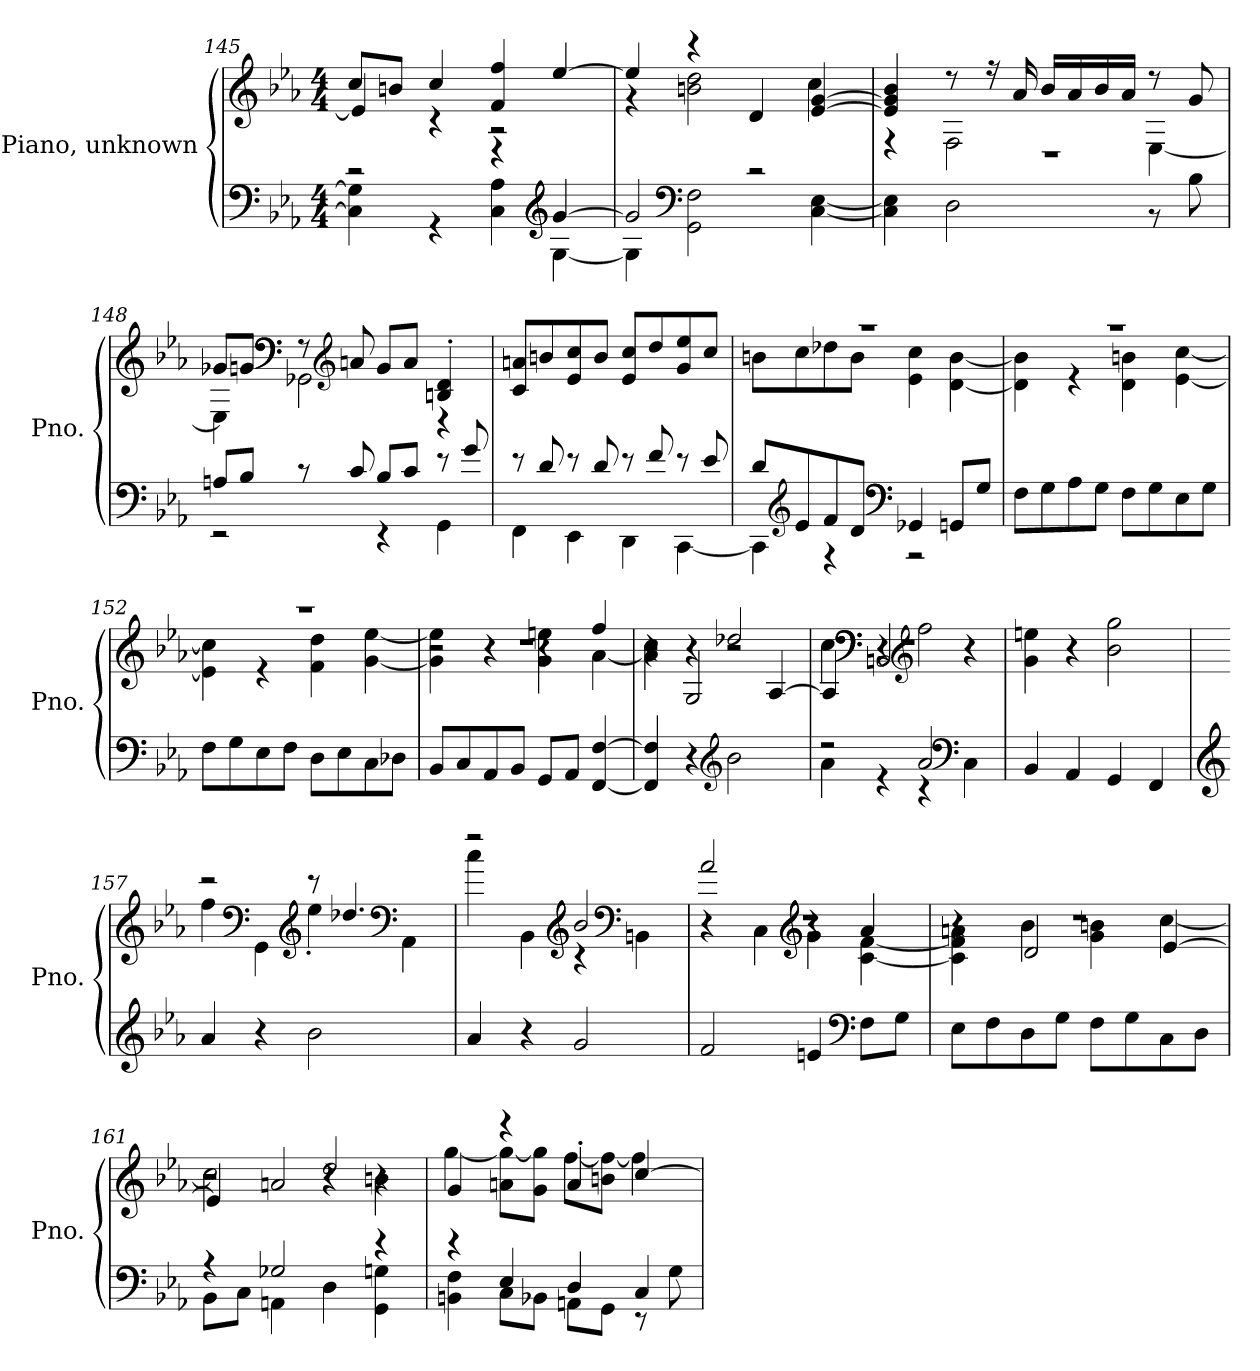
**kern	**kern
*part1	*part1
*staff2	*staff1
*I"Piano, unknown	*
*I'Pno.	*
*clefF4	*clefG2
*k[b-e-a-]	*k[b-e-a-]
*M4/4	*M4/4
=145	=145
*^	*^
2r	4C\] 4G\]	8cc/L	4e-/]
.	.	8bn/J	.
.	4r	4cc/	4r
4r	4C\ 4A-\	4f/ 4ff/	2r
*clefG2	*	*	*
[4g/	[4G\	[4ee-/	.
=146	=146	=146	=146
2g/]	4G\]	4ee-/]	4r
*clefF4	*	*	*
.	2GG\ 2F\	4r	2bn\ 2dd\
2r	.	4d/	.
.	[4C\ [4E-\	[4e-/ [4g/	4cc\
!!LO:LB:g=z	!!
=147	=147	=147	=147
1r	4C\] 4E-\]	4e-/] 4g/] 4b-/	4r
.	2D\	8r	2F\
.	.	16r	.
.	.	16a-/	.
.	.	16b-/LL	.
.	.	16a-/	.
.	.	16b-/	.
.	.	16a-/JJ	.
.	8r	8r	[4E-\
.	8B-\	8g/	.
=148	=148	=148	=148
8An/L	2r	8g-X/L	4E-\]
8B-/J	.	8gn/J	.
*	*	*clefF4	*
8r	.	8r	2GG-X\
*	*	*clefG2	*
8c/	.	8an/	.
8B-/L	4r	8g/L	.
8c/J	.	8a/J	.
8r	4GG\	4Bn/' 4d/'	4r
8g/	.	.	.
*	*	*v	*v
=149	=149	=149
8r	4FF\	8c/ 8an/L
8d/	.	8bn/
8r	4EE-\	8e-/ 8cc/
8d/	.	8b/J
8r	4DD\	8e-/ 8cc/L
8f/	.	8dd/
8r	[4CC\	8g/ 8ee-/
8e-/	.	8cc/J
!!LO:LB:g=z
=150	=150	=150
*	*	*^
8d/L	4CC\]	1r	8bn\L
*clefG2	*	*	*
8e-/	.	.	8cc\
8f/	4r	.	8dd-X\
8d/J	.	.	8b\J
*clefF4	*	*	*
4GG-X/	2r	.	4e-\ 4cc\
8GGn/L	.	.	[4d\ [4b\
8G/J	.	.	.
*v	*v	*	*
=151	=151	=151
8F\L	1r	4d\] 4b\]
8G\	.	.
8A-\	.	4r
8G\J	.	.
8F\L	.	4d\ 4bn\
8G\	.	.
8E-\	.	[4e-\ [4cc\
8G\J	.	.
=152	=152	=152
8F\L	1r	4e-\] 4cc\]
8G\	.	.
8E-\	.	4r
8F\J	.	.
8D\L	.	4f\ 4dd\
8E-\	.	.
8C\	.	[4g\ [4ee-\
8D-X\J	.	.
=153	=153	=153
*	*	*^
8BB-/L	1r	4g\] 4ee-\]	2r
8C/	.	.	.
8AA-/	.	4r	.
8BB-/J	.	.	.
8GG/L	.	4g\ 4een\	4r
8AA-/J	.	.	.
[4FF/ [4F/	.	[4a-\	4ff/
!!LO:LB:g=z	!!	!!
=154	=154	=154	=154
4FF/] 4F/]	2r	4a-\] 4cc\	4r
4r	.	4r	2G/
*clefG2	*	*	*
2b-\	2dd-X/	2r	.
.	.	.	[4A-/
=155	=155	=155	=155
*^	*	*	*
2r	4a-\	1r	4cc\	4A-/]
*	*	*clefF4	*	*
.	4r	.	4r	2BBn/
*	*	*clefG2	*	*
2a-/	4r	.	2ff\	.
*clefF4	*	*	*	*
.	4C\	.	.	4r
*v	*v	*	*	*
*	*v	*v	*v
=156	=156
4BB-/	4g\ 4een\
4AA-/	4r
4GG/	2b-\ 2gg\
4FF/	.
=157	=157
*clefG2	*
*	*^
4a-/	2r	4ff\
*	*clefF4	*
4r	.	4GG\
*	*clefG2	*
2b-\	8r	4ee-'\
.	4.dd-X/	.
*	*clefF4	*
.	.	4AA-\
!!LO:LB:g=z	!!
=158	=158	=158
4a-/	2r	4cc\
4r	.	4BB-\
*	*clefG2	*
2g/	2b-/	4r
*	*clefF4	*
.	.	4BBn\
=159	=159	=159
*	*	*^
2f/	1r	4r	2a-/
.	.	4C\	.
*	*clefG2	*	*
4en/	.	4g\	4r
*clefF4	*	*	*
8F\L	.	[4c\ [4f\	4a-/
8G\J	.	.	.
=160	=160	=160	=160
8E-\L	1r	4c\] 4f\] 4an\	4r
8F\	.	.	.
8D\	.	4b-\	2d/
8G\J	.	.	.
8F\L	.	4g\ 4bn\	.
8G\	.	.	.
8C\	.	[4cc\	[4e-/
8D\J	.	.	.
=161	=161	=161	=161
*^	*	*	*
4r	8BB-\L	2r	2cc\]	4e-/]
.	8C\J	.	.	.
2G-X/	4AAn\	.	.	2an/
.	4D\	2dd/	4r	.
4r	4GG\ 4Gn\	.	4bn\	4r
*	*	*	*v	*v
!!LO:LB:g=z
=162	=162	=162	=162
4r	4BBn\ 4F\	4g/	[4gg\
4E-/	8C\L	4r	8an\ 8gg\_L
.	8BB-X\J	.	8g\ 8gg\]J
4D/	8AAn\L	4a'/	[8ff\L
.	8GG\J	.	8bn\ 8ff\_J
4C/	8r	[4cc/	4ff\]
.	8G\	.	.
*v	*v	*	*
*	*v	*v
=	=
*-	*-
